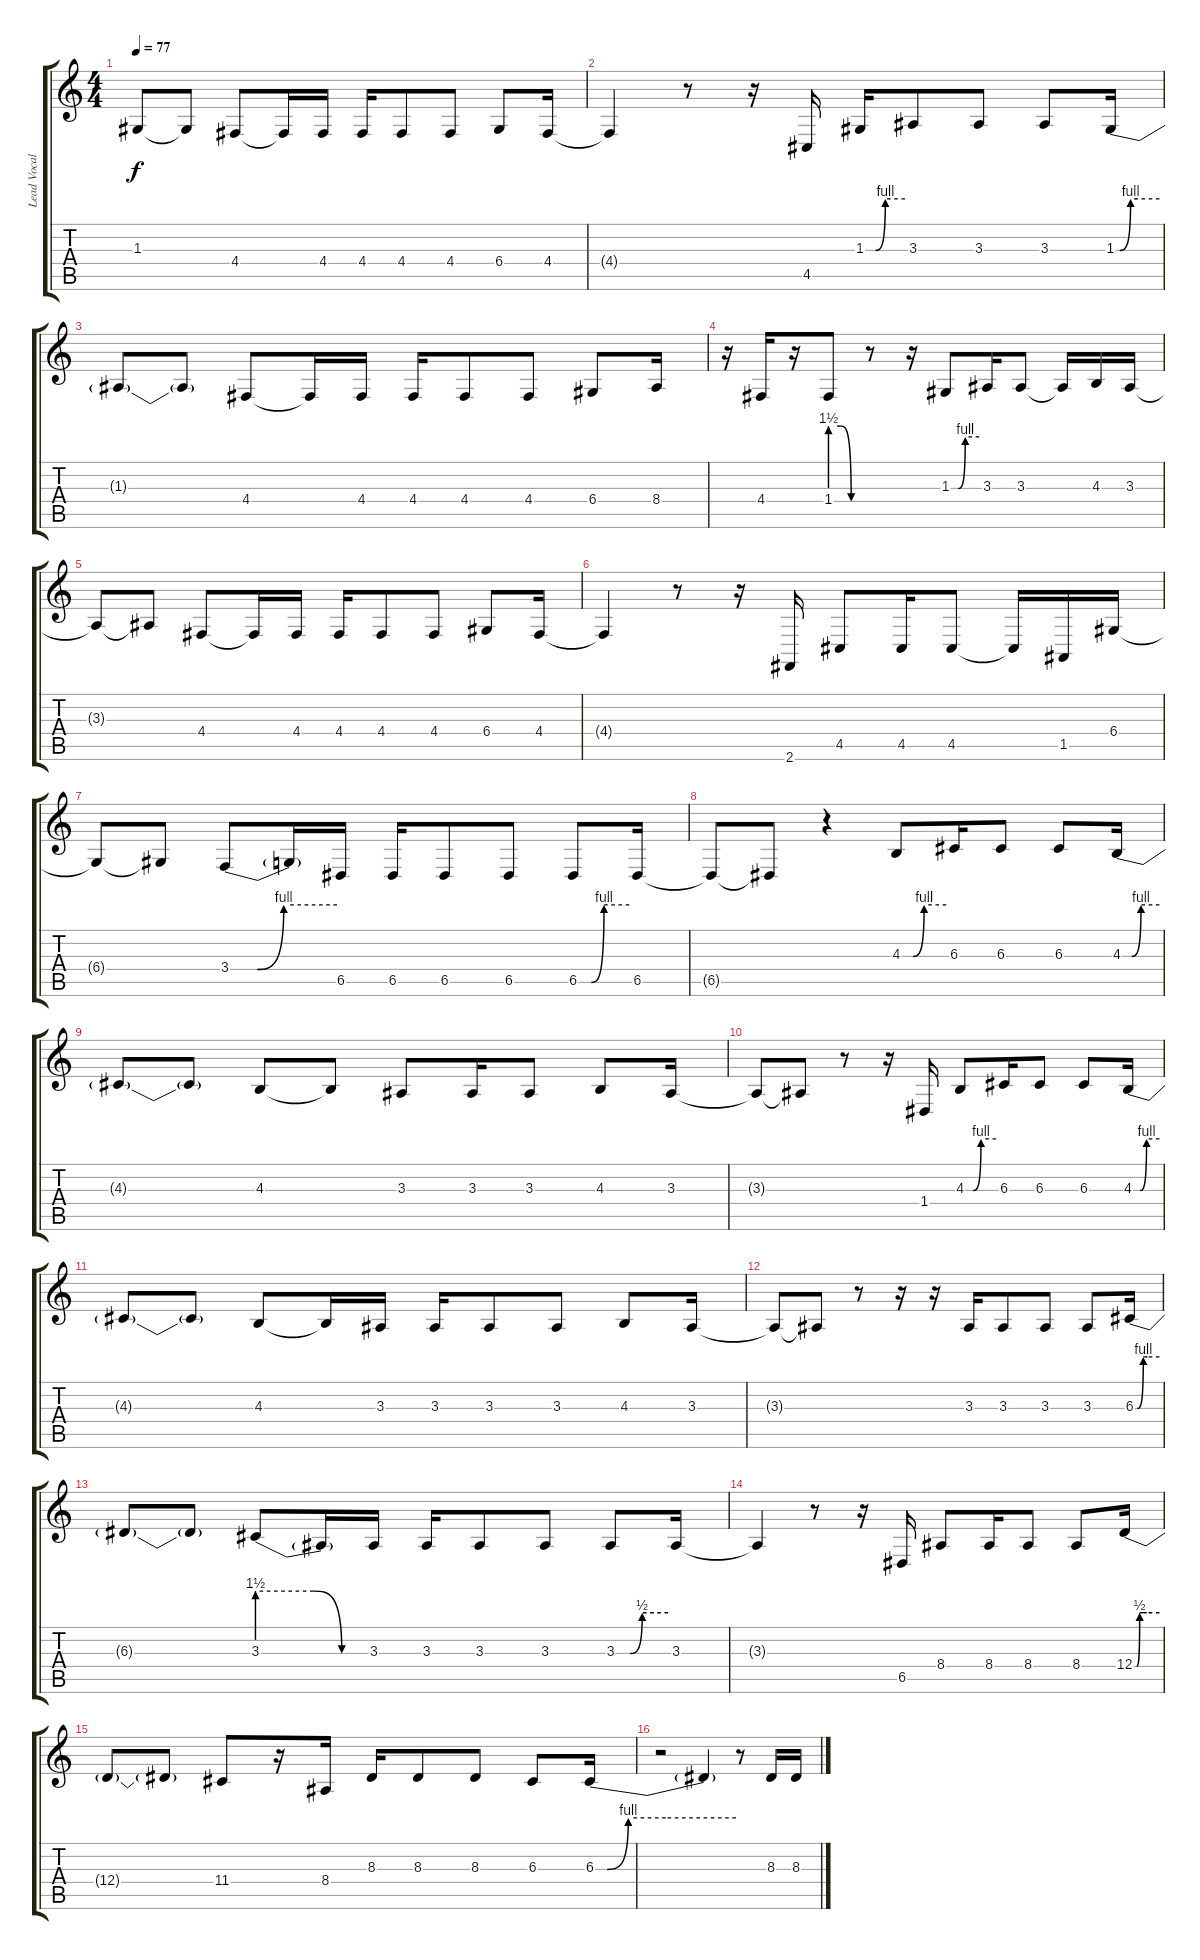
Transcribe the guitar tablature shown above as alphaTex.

\track ("Lead Vocal" "Lead Vocal") {instrument lead2sawtooth}
\staff {score tabs}
\tuning (E4 B3 G3 D3 A2 E2) {hide}
\ts (4 4)
\tempo 77
\clef g2
\ks c
1.3{t}.8{dy f} 1.3{t}.8 4.4.8 4.4{t}.16 4.4.16 4.4.16 4.4.8 4.4.8 6.4.8 4.4.16 |
4.4{t}.4 r.8 r.16 4.5.16 1.3{be (custom 0 0 15 0 30 4 60 4)}.16 3.3.8 3.3.8 3.3.8 1.3{be (custom 0 0 5 0 20 4 30 4 60 4)}.16 |
1.3{t}.8 1.3{t}.8 4.4.8 4.4{t}.16 4.4.16 4.4.16 4.4.8 4.4.8 6.4.8 8.4.16 |
r.16 4.4.16 r.16 1.4{be (custom 0 6 20 6 40 0 60 0)}.8 r.8 r.16 1.3{be (custom 0 0 15 0 30 4 60 4)}.8 3.3.16 3.3.8 3.3{t}.16 4.3.16 3.3.16 |
3.3{t}.8 3.3{t}.8 4.4.8 4.4{t}.16 4.4.16 4.4.16 4.4.8 4.4.8 6.4.8 4.4.16 |
4.4{t}.4 r.8 r.16 2.6.16 4.5.8 4.5.16 4.5.8 4.5{t}.16 1.5.16 6.4.16 |
6.4{t}.8 6.4{t}.8 3.4{be (custom 0 0 15 0 30 4 60 4)}.8 3.4{t}.16 6.5.16 6.5.16 6.5.8 6.5.8 6.5{be (custom 0 0 15 0 30 4 60 4)}.8 6.5.16 |
6.5{t}.8 6.5{t}.8 r.4 4.3{be (custom 0 0 15 0 30 4 60 4)}.8 6.3.16 6.3.8 6.3.8 4.3{be (custom 0 0 15 0 30 4 60 4)}.16 |
4.3{t}.8 4.3{t}.8 4.3.8 4.3{t}.8 3.3.8 3.3.16 3.3.8 4.3.8 3.3.16 |
3.3{t}.8 3.3{t}.8 r.8 r.16 1.4.16 4.3{be (custom 0 0 15 0 30 4 60 4)}.8 6.3.16 6.3.8 6.3.8 4.3{be (custom 0 0 15 0 30 4 60 4)}.16 |
4.3{t}.8 4.3{t}.8 4.3.8 4.3{t}.16 3.3.16 3.3.16 3.3.8 3.3.8 4.3.8 3.3.16 |
3.3{t}.8 3.3{t}.8 r.8 r.16 r.16 3.3.16 3.3.8 3.3.8 3.3.8 6.3{be (custom 0 0 5 0 20 4 23 4 30 4 60 4)}.16 |
6.3{t}.8 6.3{t}.8 3.3{be (custom 0 6 30 6 45 0 60 0)}.8 3.3{t}.16 3.3.16 3.3.16 3.3.8 3.3.8 3.3{be (custom 0 0 16 0 30 2 60 2)}.8 3.3.16 |
3.3{t}.4 r.8 r.16 6.5.16 8.4.8 8.4.16 8.4.8 8.4.8 12.4{be (custom 0 0 6 0 13 2 30 2 60 2)}.16 |
12.4{t}.8 12.4{t}.8 11.4.8 r.16 8.4.16 8.3.16 8.3.8 8.3.8 6.3.8 6.3{be (custom 0 0 5 0 14 4 30 4 60 4)}.16 |
r.2 6.3{t}.4 r.8 8.3.16 8.3.16
